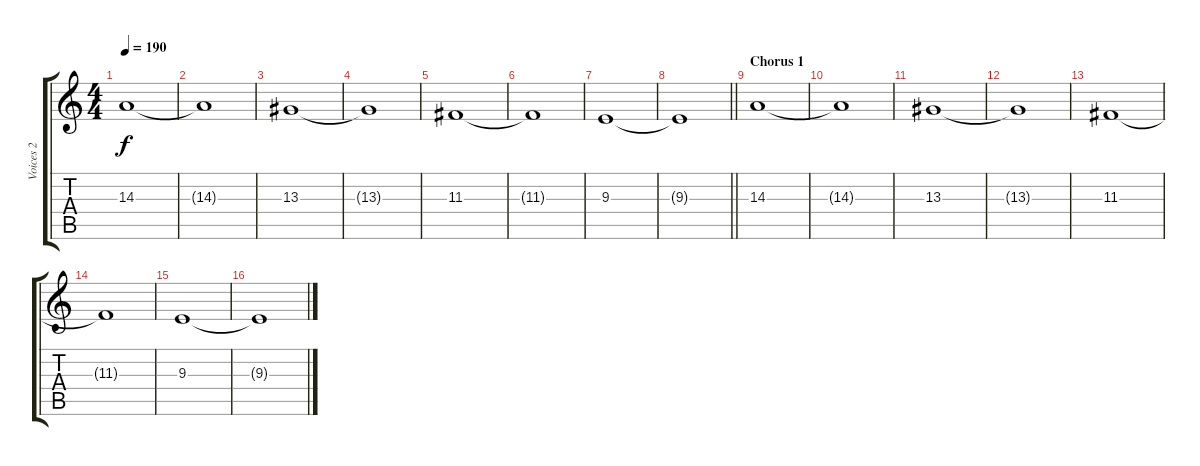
\track ("Voices 2" "Voices 2") {instrument stringensemble1}
\staff {score tabs}
\tuning (E4 B3 G3 D3 A2 E2) {hide}
\ts (4 4)
\tempo 190
\clef g2
\ks c
14.3.1{dy f} |
14.3{t}.1 |
13.3.1 |
13.3{t}.1 |
11.3.1 |
11.3{t}.1 |
9.3.1 |
\barLineRight lightlight
9.3{t}.1 |
\section ("" "Chorus 1")
14.3.1 |
14.3{t}.1 |
13.3.1 |
13.3{t}.1 |
11.3.1 |
11.3{t}.1 |
9.3.1 |
9.3{t}.1
